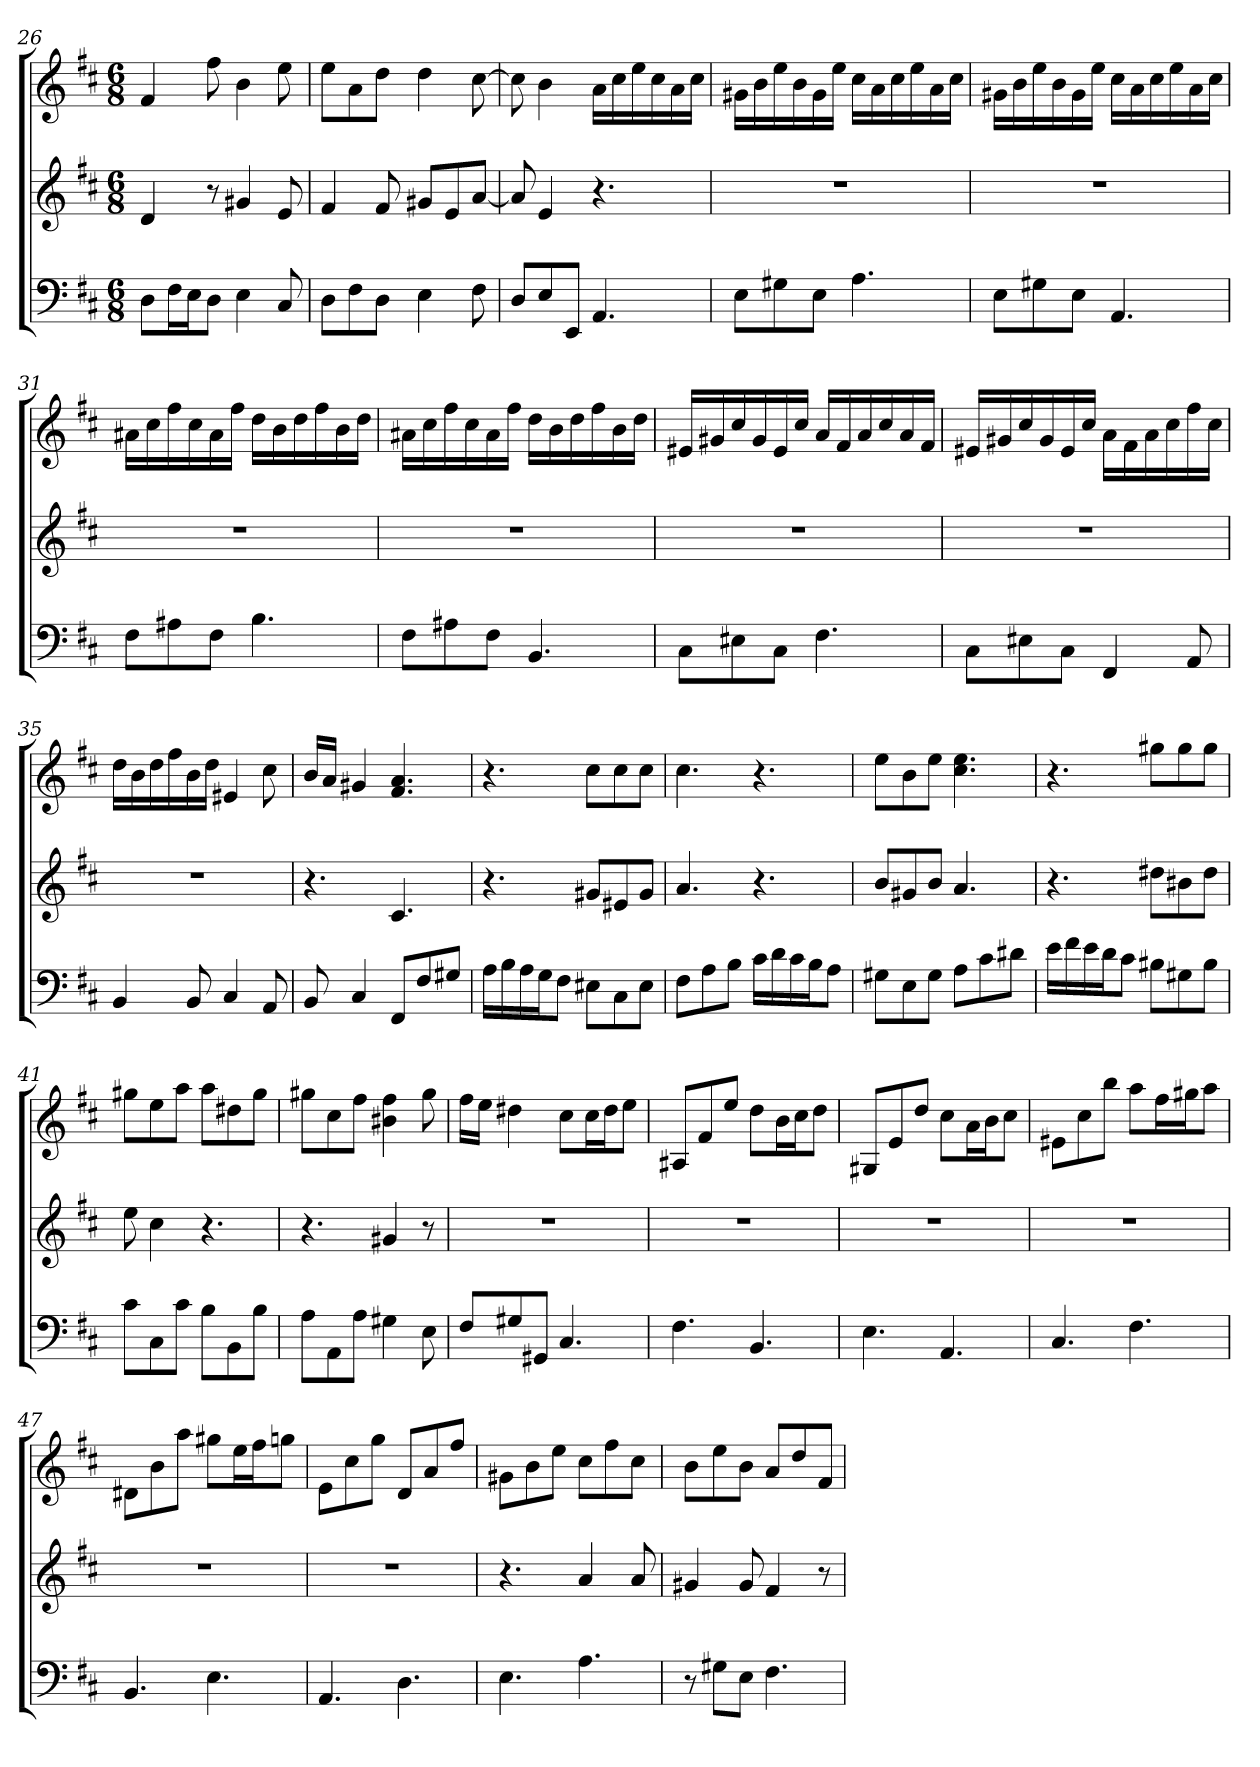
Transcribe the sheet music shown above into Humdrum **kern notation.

**kern	**kern	**kern
*part3	*part2	*part1
*staff3	*staff2	*staff1
*k[f#c#]	*k[f#c#]	*k[f#c#]
*D:	*D:	*D:
*M6/8	*M6/8	*M6/8
=26	=26	=26
8DL	4d	4f#
16F#L	.	.
16EJ	.	.
8DJ	8r	8ff#
4E	4g#X	4b
8C#	8e	8ee
=27	=27	=27
8DL	4f#	8eeL
8F#	.	8a
8DJ	8f#	8ddJ
4E	8g#XL	4dd
.	8e	.
8F#	[8aJ	[8cc#
=28	=28	=28
8DL	8a]	8cc#]
8E	4e	4b
8EEJ	.	.
4.AA	4.r	16aLL
.	.	16cc#
.	.	16ee
.	.	16cc#
.	.	16a
.	.	16cc#JJ
=29	=29	=29
8EL	2.r	16g#XLL
.	.	16b
8G#X	.	16ee
.	.	16b
8EJ	.	16g#
.	.	16eeJJ
4.A	.	16cc#LL
.	.	16a
.	.	16cc#
.	.	16ee
.	.	16a
.	.	16cc#JJ
=30	=30	=30
8EL	2.r	16g#XLL
.	.	16b
8G#X	.	16ee
.	.	16b
8EJ	.	16g#
.	.	16eeJJ
4.AA	.	16cc#LL
.	.	16a
.	.	16cc#
.	.	16ee
.	.	16a
.	.	16cc#JJ
=31	=31	=31
8F#L	2.r	16a#XLL
.	.	16cc#
8A#X	.	16ff#
.	.	16cc#
8F#J	.	16a#
.	.	16ff#JJ
4.B	.	16ddLL
.	.	16b
.	.	16dd
.	.	16ff#
.	.	16b
.	.	16ddJJ
=32	=32	=32
8F#L	2.r	16a#XLL
.	.	16cc#
8A#X	.	16ff#
.	.	16cc#
8F#J	.	16a#
.	.	16ff#JJ
4.BB	.	16ddLL
.	.	16b
.	.	16dd
.	.	16ff#
.	.	16b
.	.	16ddJJ
=33	=33	=33
8C#L	2.r	16e#XLL
.	.	16g#X
8E#X	.	16cc#
.	.	16g#
8C#J	.	16e#
.	.	16cc#JJ
4.F#	.	16aLL
.	.	16f#
.	.	16a
.	.	16cc#
.	.	16a
.	.	16f#JJ
=34	=34	=34
8C#L	2.r	16e#XLL
.	.	16g#X
8E#X	.	16cc#
.	.	16g#
8C#J	.	16e#
.	.	16cc#JJ
4FF#	.	16aLL
.	.	16f#
.	.	16a
.	.	16cc#
8AA	.	16ff#
.	.	16cc#JJ
=35	=35	=35
4BB	2.r	16ddLL
.	.	16b
.	.	16dd
.	.	16ff#
8BB	.	16b
.	.	16ddJJ
4C#	.	4e#X
8AA	.	8cc#
=36	=36	=36
8BB	4.r	16bLL
.	.	16aJJ
4C#	.	4g#X
8FF#L	4.c#	4.f# 4.a
8F#	.	.
8G#XJ	.	.
=37	=37	=37
16ALL	4.r	4.r
16B	.	.
16A	.	.
16GJ	.	.
8F#J	.	.
8E#XL	8g#XL	8cc#L
8C#	8e#X	8cc#
8E#J	8g#J	8cc#J
=38	=38	=38
8F#L	4.a	4.cc#
8A	.	.
8BJ	.	.
16c#LL	4.r	4.r
16d	.	.
16c#	.	.
16BJ	.	.
8AJ	.	.
=39	=39	=39
8G#XL	8bL	8eeL
8E	8g#X	8b
8G#J	8bJ	8eeJ
8AL	4.a	4.cc# 4.ee
8c#	.	.
8d#XJ	.	.
=40	=40	=40
16eLL	4.r	4.r
16f#	.	.
16e	.	.
16dJ	.	.
8c#J	.	.
8B#XL	8dd#XL	8gg#XL
8G#X	8b#X	8gg#
8B#J	8dd#J	8gg#J
=41	=41	=41
8c#L	8ee	8gg#XL
8C#	4cc#	8ee
8c#J	.	8aaJ
8BL	4.r	8aaL
8BB	.	8dd#X
8BJ	.	8gg#J
=42	=42	=42
8AL	4.r	8gg#XL
8AA	.	8cc#
8AJ	.	8ff#J
4G#X	4g#X	4b#X 4ff#
8E	8r	8gg#
=43	=43	=43
8F#L	2.r	16ff#LL
.	.	16eeJJ
8G#X	.	4dd#X
8GG#XJ	.	.
4.C#	.	8cc#L
.	.	16cc#L
.	.	16dd#J
.	.	8eeJ
=44	=44	=44
4.F#	2.r	8A#XL
.	.	8f#
.	.	8eeJ
4.BB	.	8ddL
.	.	16bL
.	.	16cc#J
.	.	8ddJ
=45	=45	=45
4.E	2.r	8G#XL
.	.	8e
.	.	8ddJ
4.AA	.	8cc#L
.	.	16aL
.	.	16bJ
.	.	8cc#J
=46	=46	=46
4.C#	2.r	8e#XL
.	.	8cc#
.	.	8bbJ
4.F#	.	8aaL
.	.	16ff#L
.	.	16gg#XJ
.	.	8aaJ
=47	=47	=47
4.BB	2.r	8d#XL
.	.	8b
.	.	8aaJ
4.E	.	8gg#XL
.	.	16eeL
.	.	16ff#J
.	.	8ggnJ
=48	=48	=48
4.AA	2.r	8eL
.	.	8cc#
.	.	8ggJ
4.D	.	8dL
.	.	8a
.	.	8ff#J
=49	=49	=49
4.E	4.r	8g#XL
.	.	8b
.	.	8eeJ
4.A	4a	8cc#L
.	.	8ff#
.	8a	8cc#J
=50	=50	=50
8r	4g#X	8bL
8G#XL	.	8ee
8EJ	8g#	8bJ
4.F#	4f#	8aL
.	.	8dd
.	8r	8f#J
=	=	=
*-	*-	*-
